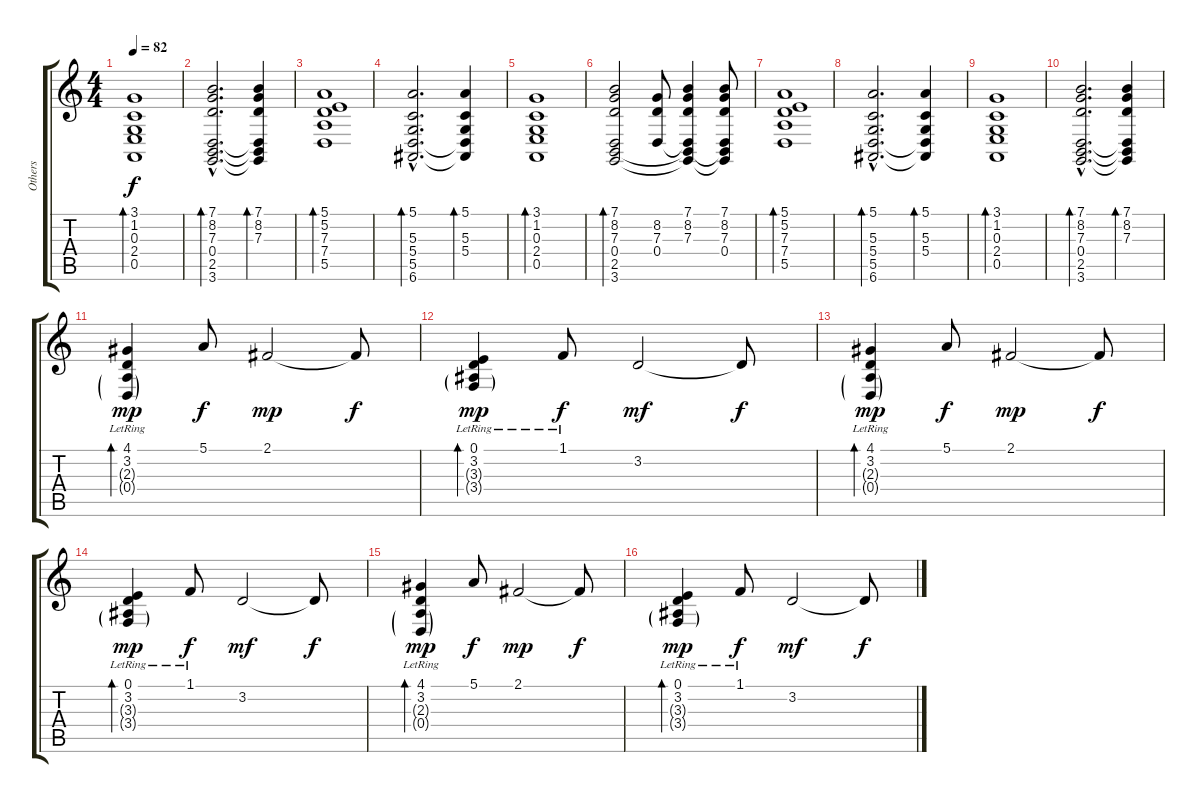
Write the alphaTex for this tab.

\track ("Others" "Others") {instrument acousticgrandpiano}
\staff {score tabs}
\tuning (E4 B3 G3 D3 A2 E2) {hide}
\ts (4 4)
\tempo 82
\clef g2
\ks c
(3.1 1.2 0.3 2.4 0.5).1{bd 120 dy f} |
(7.1{hac} 8.2{hac} 7.3{hac} 0.4{hac} 2.5{hac} 3.6{hac}).2{d bd 120} (7.1 8.2 7.3 0.4{t} 2.5{t} 3.6{t}).4{bd 120} |
(5.1 5.2 7.3 7.4 5.5).1{bd 120 volume 13 instrument acousticgrandpiano} |
(5.1{hac} 5.3{hac} 5.4{hac} 5.5{hac} 6.6{hac}).2{d bd 120} (5.1 5.3 5.4 5.5{t} 6.6{t}).4{bd 120} |
(3.1 1.2 0.3 2.4 0.5).1{bd 120} |
(7.1 8.2 7.3 0.4 2.5 3.6).2{bd 120} (8.2 7.3 0.4).8 (7.1 8.2 7.3 0.4{t} 2.5{t} 3.6{t}).4 (7.1 8.2 7.3 0.4 2.5{t} 3.6{t}).8 |
(5.1 5.2 7.3 7.4 5.5).1{bd 120 volume 13 instrument acousticgrandpiano} |
(5.1{hac} 5.3{hac} 5.4{hac} 5.5{hac} 6.6{hac}).2{d bd 120} (5.1 5.3 5.4 5.5{t} 6.6{t}).4{bd 120} |
(3.1 1.2 0.3 2.4 0.5).1{bd 120} |
(7.1{hac} 8.2{hac} 7.3{hac} 0.4{hac} 2.5{hac} 3.6{hac}).2{d bd 120} (7.1 8.2 7.3 0.4{t} 2.5{t} 3.6{t}).4{bd 120} |
(4.1 3.2{lr} 2.3{g lr} 0.4{g lr}).4{bd 120 dy mp} 5.1.8{dy f} 2.1.2{dy mp} 2.1{t}.8{dy f} |
(0.1 3.2{lr} 3.3{g lr} 3.4{g lr}).4{bd 120 dy mp} 1.1{lr}.8{dy f} 3.2.2{dy mf} 3.2{t}.8{dy f} |
(4.1 3.2{lr} 2.3{g lr} 0.4{g lr}).4{bd 120 dy mp} 5.1.8{dy f} 2.1.2{dy mp} 2.1{t}.8{dy f} |
(0.1 3.2{lr} 3.3{g lr} 3.4{g lr}).4{bd 120 dy mp} 1.1{lr}.8{dy f} 3.2.2{dy mf} 3.2{t}.8{dy f} |
(4.1 3.2{lr} 2.3{g lr} 0.4{g lr}).4{bd 120 dy mp} 5.1.8{dy f} 2.1.2{dy mp} 2.1{t}.8{dy f} |
(0.1 3.2{lr} 3.3{g lr} 3.4{g lr}).4{bd 120 dy mp} 1.1{lr}.8{dy f} 3.2.2{dy mf} 3.2{t}.8{dy f}
